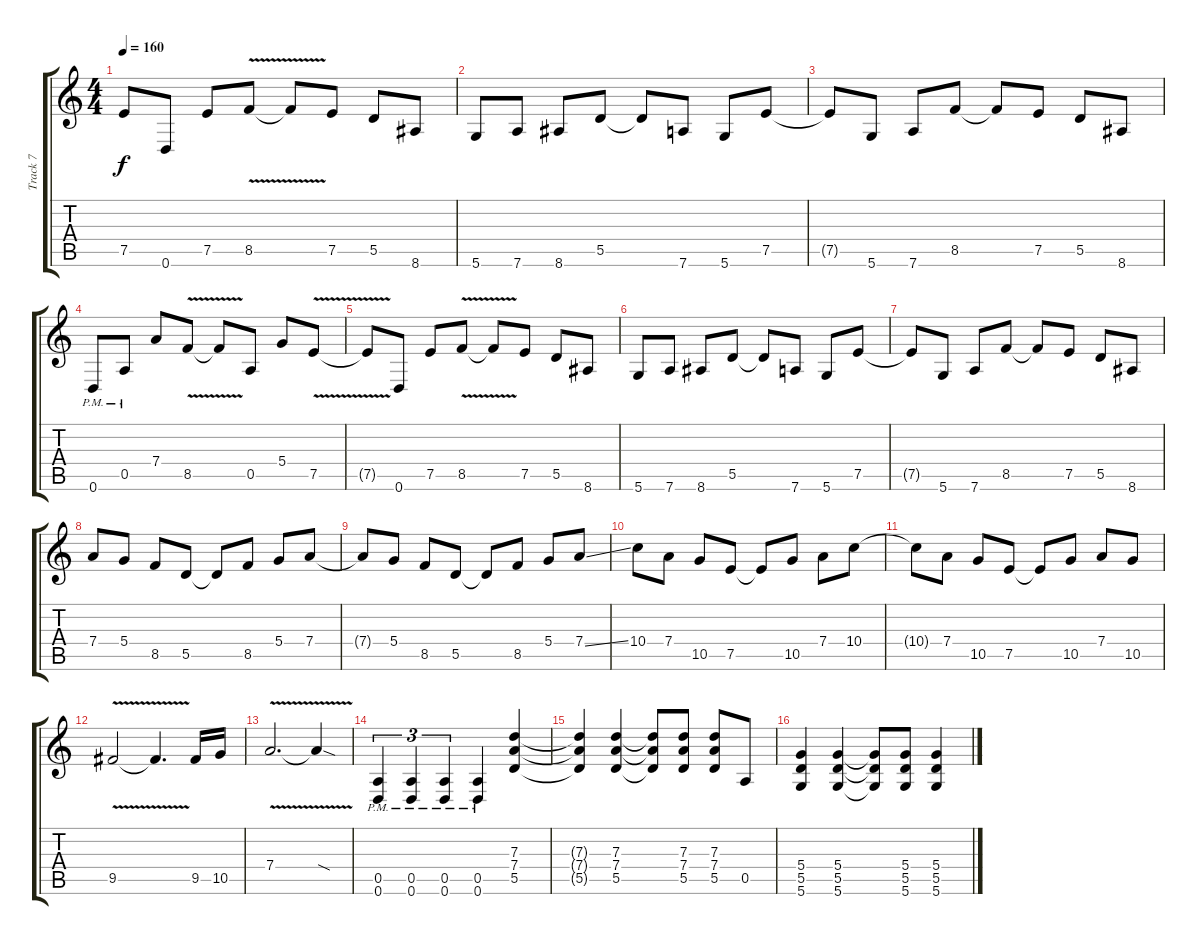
\track ("Track 7" "Track 7") {instrument distortionguitar}
\staff {score tabs}
\tuning (E4 B3 G3 D3 A2 D2) {hide}
\ts (4 4)
\tempo 160
\clef g2
\ks c
7.5{t}.8{dy f} 0.6.8 7.5.8 8.5{v}.8 8.5{t}.8 7.5.8 5.5.8 8.6.8 |
5.6.8 7.6.8 8.6.8 5.5.8 5.5{t}.8 7.6.8 5.6.8 7.5.8 |
7.5{t}.8 5.6.8 7.6.8 8.5.8 8.5{t}.8 7.5.8 5.5.8 8.6.8 |
0.6{pm}.8 0.5{pm}.8 7.4.8 8.5{v}.8 8.5{t}.8 0.5.8 5.4.8 7.5{v}.8 |
7.5{t}.8 0.6.8 7.5.8 8.5{v}.8 8.5{t}.8 7.5.8 5.5.8 8.6.8 |
5.6.8 7.6.8 8.6.8 5.5.8 5.5{t}.8 7.6.8 5.6.8 7.5.8 |
7.5{t}.8 5.6.8 7.6.8 8.5.8 8.5{t}.8 7.5.8 5.5.8 8.6.8 |
7.4.8 5.4.8 8.5.8 5.5.8 5.5{t}.8 8.5.8 5.4.8 7.4.8 |
7.4{t}.8 5.4.8 8.5.8 5.5.8 5.5{t}.8 8.5.8 5.4.8 7.4{ss}.8 |
10.4.8 7.4.8 10.5.8 7.5.8 7.5{t}.8 10.5.8 7.4.8 10.4.8 |
10.4{t}.8 7.4.8 10.5.8 7.5.8 7.5{t}.8 10.5.8 7.4.8 10.5.8 |
9.5{v}.2 9.5{t}.4{d} 9.5.16 10.5.16 |
7.4{v}.2{d} 7.4{sod t}.4 |
(0.5{pm} 0.6{pm}).4{tu (3 2)} (0.5{pm} 0.6{pm}).4{tu (3 2)} (0.5{pm} 0.6{pm}).4{tu (3 2)} (0.5{pm} 0.6{pm}).4 (7.3 7.4 5.5).4 |
(7.3{t} 7.4{t} 5.5{t}).4 (7.3 7.4 5.5).4 (7.3{t} 7.4{t} 5.5{t}).8 (7.3 7.4 5.5).8 (7.3 7.4 5.5).8 0.5.8 |
(5.4 5.5 5.6).4 (5.4 5.5 5.6).4 (5.4{t} 5.5{t} 5.6{t}).8 (5.4 5.5 5.6).8 (5.4 5.5 5.6).4
